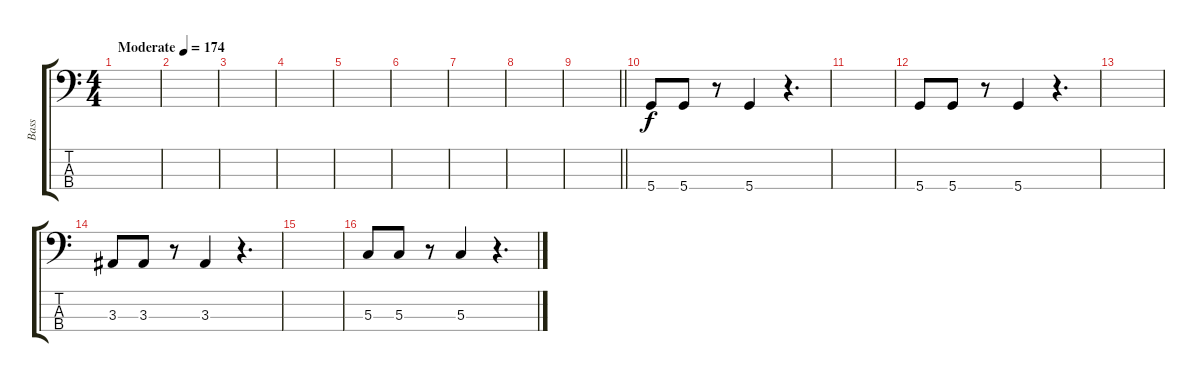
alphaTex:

\track ("Bass" "Bass") {instrument electricbassfinger}
\staff {score tabs}
\tuning (F2 C2 G1 D1) {hide}
\ts (4 4)
\tempo (174 "Moderate")
\clef f4
\ks c
|
|
|
|
|
|
|
|
\barLineRight lightlight
|
5.4.8 5.4.8 r.8 5.4.4 r.4{d} |
|
5.4.8 5.4.8 r.8 5.4.4 r.4{d} |
|
3.3.8 3.3.8 r.8 3.3.4 r.4{d} |
|
5.3.8 5.3.8 r.8 5.3.4 r.4{d}
